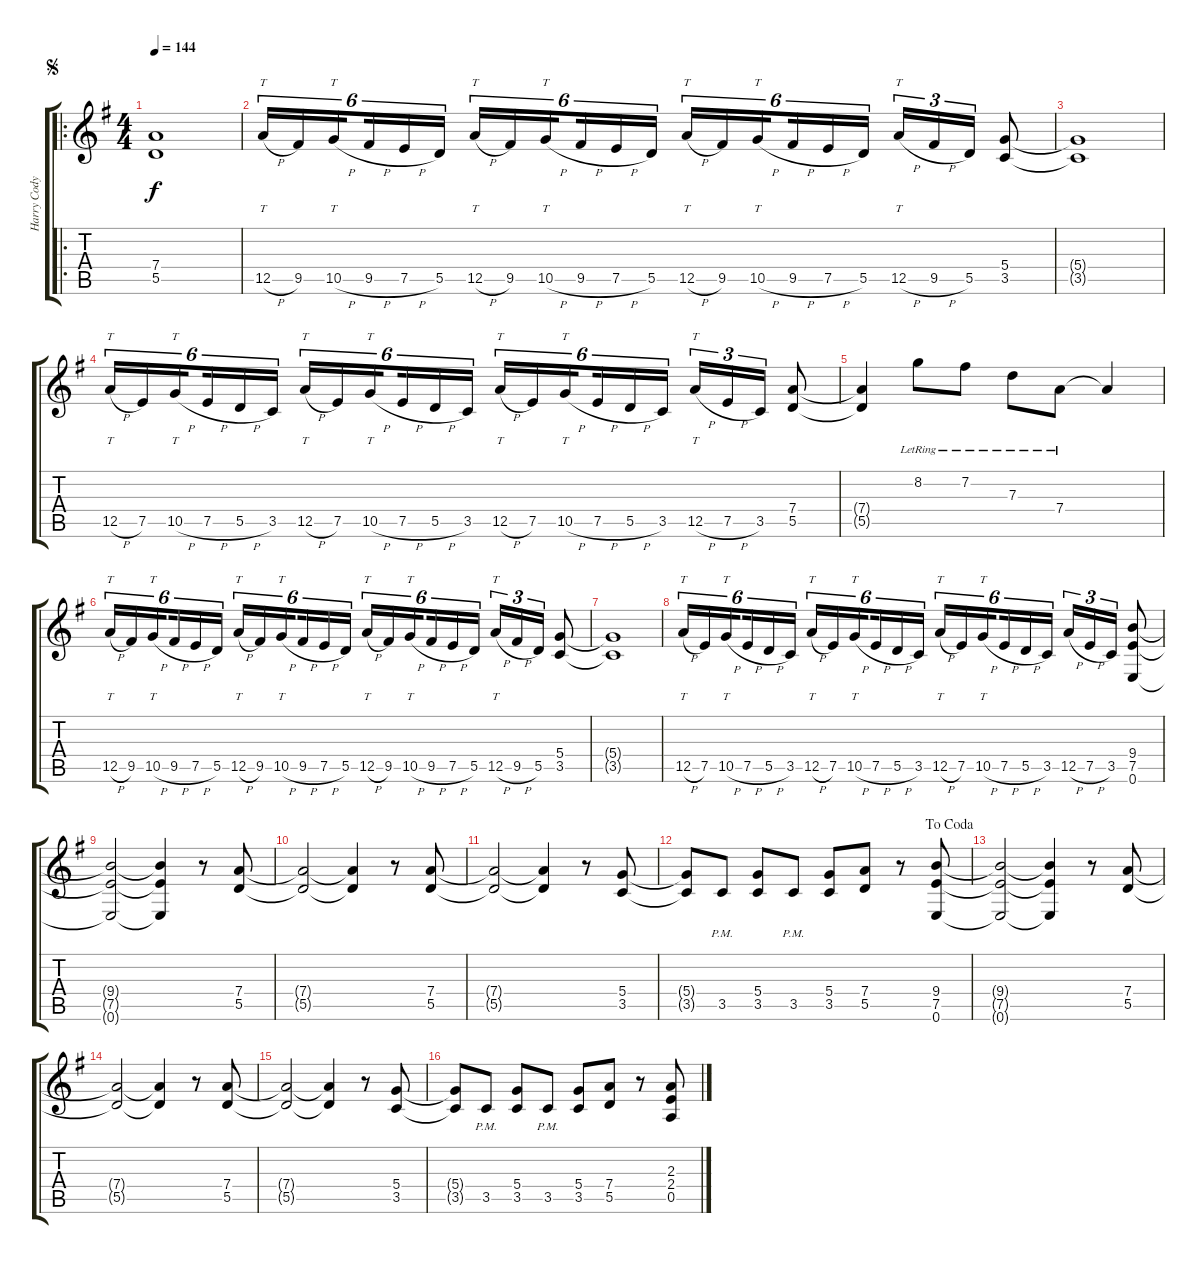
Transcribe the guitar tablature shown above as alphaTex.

\track ("Harry Cody - Rhythm Guitar" "Harry Cody") {instrument distortionguitar}
\staff {score tabs}
\tuning (E4 B3 G3 D3 A2 E2) {hide}
\ro
\ts (4 4)
\jump segno
\tempo 144
\clef g2
\ks g
(7.4{t} 5.5{t}).1{dy f} |
12.5{h}.16{tt tu (6 4)} 9.5.16{tu (6 4)} 10.5{h}.16{tt tu (6 4) beam splitsecondary} 9.5{h}.16{tu (6 4)} 7.5{h}.16{tu (6 4)} 5.5.16{tu (6 4)} 12.5{h}.16{tt tu (6 4)} 9.5.16{tu (6 4)} 10.5{h}.16{tt tu (6 4) beam splitsecondary} 9.5{h}.16{tu (6 4)} 7.5{h}.16{tu (6 4)} 5.5.16{tu (6 4)} 12.5{h}.16{tt tu (6 4)} 9.5.16{tu (6 4)} 10.5{h}.16{tt tu (6 4) beam splitsecondary} 9.5{h}.16{tu (6 4)} 7.5{h}.16{tu (6 4)} 5.5.16{tu (6 4)} 12.5{h}.16{tt tu (3 2)} 9.5{h}.16{tu (3 2)} 5.5.16{tu (3 2)} (5.4 3.5).8 |
(5.4{t} 3.5{t}).1 |
12.5{h}.16{tt tu (6 4)} 7.5.16{tu (6 4)} 10.5{h}.16{tt tu (6 4) beam splitsecondary} 7.5{h}.16{tu (6 4)} 5.5{h}.16{tu (6 4)} 3.5.16{tu (6 4)} 12.5{h}.16{tt tu (6 4)} 7.5.16{tu (6 4)} 10.5{h}.16{tt tu (6 4) beam splitsecondary} 7.5{h}.16{tu (6 4)} 5.5{h}.16{tu (6 4)} 3.5.16{tu (6 4)} 12.5{h}.16{tt tu (6 4)} 7.5.16{tu (6 4)} 10.5{h}.16{tt tu (6 4) beam splitsecondary} 7.5{h}.16{tu (6 4)} 5.5{h}.16{tu (6 4)} 3.5.16{tu (6 4)} 12.5{h}.16{tt tu (3 2)} 7.5{h}.16{tu (3 2)} 3.5.16{tu (3 2)} (7.4 5.5).8 |
(7.4{t} 5.5{t}).4 8.2{lr}.8 7.2{lr}.8 7.3{lr}.8 7.4{lr}.8 7.4{t}.4 |
12.5{h}.16{tt tu (6 4)} 9.5.16{tu (6 4)} 10.5{h}.16{tt tu (6 4) beam splitsecondary} 9.5{h}.16{tu (6 4)} 7.5{h}.16{tu (6 4)} 5.5.16{tu (6 4)} 12.5{h}.16{tt tu (6 4)} 9.5.16{tu (6 4)} 10.5{h}.16{tt tu (6 4) beam splitsecondary} 9.5{h}.16{tu (6 4)} 7.5{h}.16{tu (6 4)} 5.5.16{tu (6 4)} 12.5{h}.16{tt tu (6 4)} 9.5.16{tu (6 4)} 10.5{h}.16{tt tu (6 4) beam splitsecondary} 9.5{h}.16{tu (6 4)} 7.5{h}.16{tu (6 4)} 5.5.16{tu (6 4)} 12.5{h}.16{tt tu (3 2)} 9.5{h}.16{tu (3 2)} 5.5.16{tu (3 2)} (5.4 3.5).8 |
(5.4{t} 3.5{t}).1 |
12.5{h}.16{tt tu (6 4)} 7.5.16{tu (6 4)} 10.5{h}.16{tt tu (6 4) beam splitsecondary} 7.5{h}.16{tu (6 4)} 5.5{h}.16{tu (6 4)} 3.5.16{tu (6 4)} 12.5{h}.16{tt tu (6 4)} 7.5.16{tu (6 4)} 10.5{h}.16{tt tu (6 4) beam splitsecondary} 7.5{h}.16{tu (6 4)} 5.5{h}.16{tu (6 4)} 3.5.16{tu (6 4)} 12.5{h}.16{tt tu (6 4)} 7.5.16{tu (6 4)} 10.5{h}.16{tt tu (6 4) beam splitsecondary} 7.5{h}.16{tu (6 4)} 5.5{h}.16{tu (6 4)} 3.5.16{tu (6 4)} 12.5{h}.16{tu (3 2)} 7.5{h}.16{tu (3 2)} 3.5.16{tu (3 2)} (9.4 7.5 0.6).8 |
(9.4{t} 7.5{t} 0.6{t}).2 (9.4{t} 7.5{t} 0.6{t}).4 r.8 (7.4 5.5).8 |
(7.4{t} 5.5{t}).2 (7.4{t} 5.5{t}).4 r.8 (7.4 5.5).8 |
(7.4{t} 5.5{t}).2 (7.4{t} 5.5{t}).4 r.8 (5.4 3.5).8 |
\jump dacoda
(5.4{t} 3.5{t}).8 3.5{pm}.8 (5.4 3.5).8 3.5{pm}.8 (5.4 3.5).8 (7.4 5.5).8 r.8 (9.4 7.5 0.6).8 |
(9.4{t} 7.5{t} 0.6{t}).2 (9.4{t} 7.5{t} 0.6{t}).4 r.8 (7.4 5.5).8 |
(7.4{t} 5.5{t}).2 (7.4{t} 5.5{t}).4 r.8 (7.4 5.5).8 |
(7.4{t} 5.5{t}).2 (7.4{t} 5.5{t}).4 r.8 (5.4 3.5).8 |
(5.4{t} 3.5{t}).8 3.5{pm}.8 (5.4 3.5).8 3.5{pm}.8 (5.4 3.5).8 (7.4 5.5).8 r.8 (2.3 2.4 0.5).8
